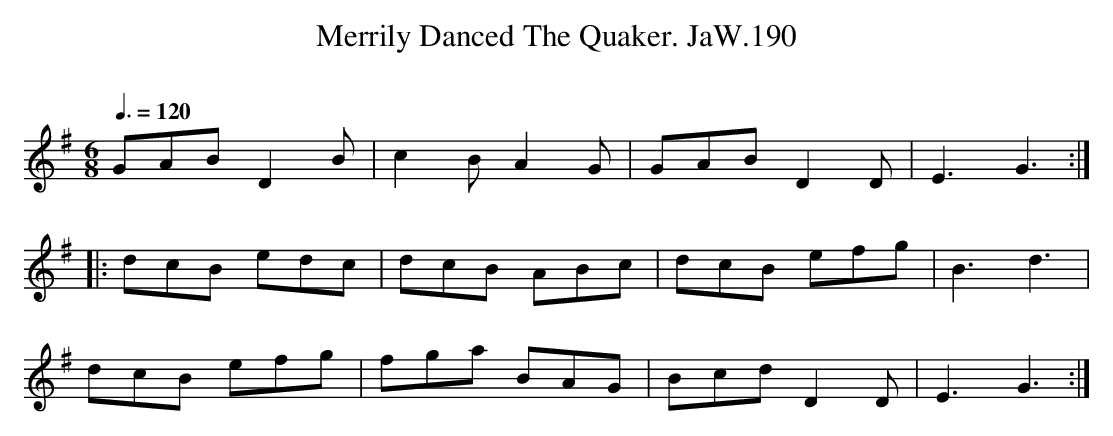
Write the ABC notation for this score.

X:1
T:Merrily Danced The Quaker. JaW.190
M:6/8
L:1/8
Q:3/8=120
O:
K:G
GAB D2B|c2B A2G|GAB D2D|E3G3:|
|:dcB edc|dcB ABc|dcB efg|B3d3|
dcB efg|fga BAG|Bcd D2D|E3G3:|
